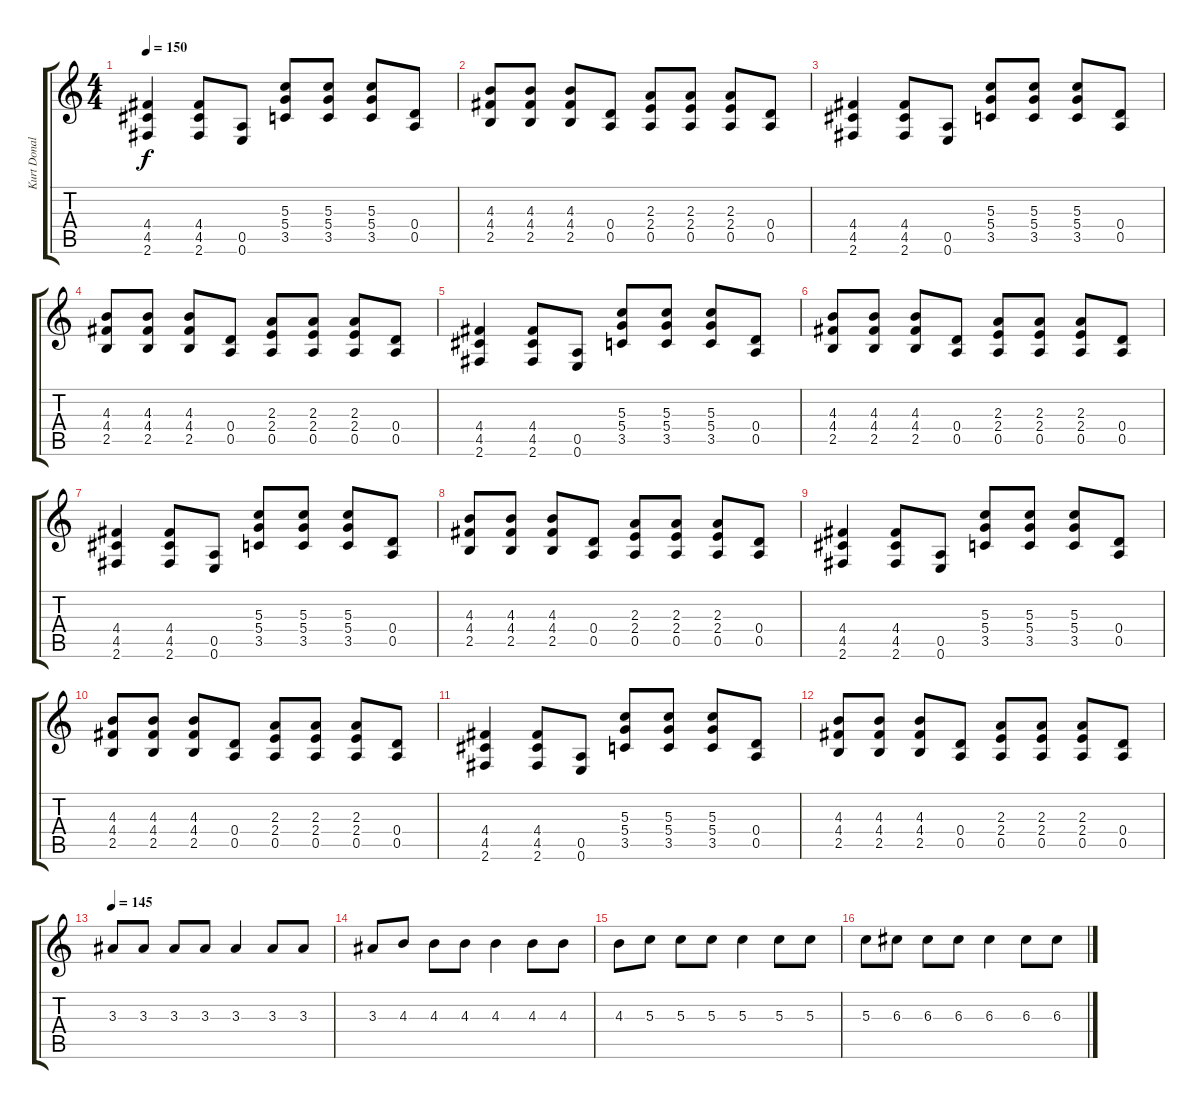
\track ("Kurt Donald Cobain (Guitar)" "Kurt Donal") {instrument electricguitarclean}
\staff {score tabs}
\tuning (E4 B3 G3 D3 A2 E2) {hide}
\ts (4 4)
\tempo 150
\clef g2
\ks c
(4.4 4.5 2.6).4{dy f} (4.4 4.5 2.6).8 (0.5 0.6).8 (5.3 5.4 3.5).8 (5.3 5.4 3.5).8 (5.3 5.4 3.5).8 (0.4 0.5).8 |
(4.3 4.4 2.5).8 (4.3 4.4 2.5).8 (4.3 4.4 2.5).8 (0.4 0.5).8 (2.3 2.4 0.5).8 (2.3 2.4 0.5).8 (2.3 2.4 0.5).8 (0.4 0.5).8 |
(4.4 4.5 2.6).4 (4.4 4.5 2.6).8 (0.5 0.6).8 (5.3 5.4 3.5).8 (5.3 5.4 3.5).8 (5.3 5.4 3.5).8 (0.4 0.5).8 |
(4.3 4.4 2.5).8 (4.3 4.4 2.5).8 (4.3 4.4 2.5).8 (0.4 0.5).8 (2.3 2.4 0.5).8 (2.3 2.4 0.5).8 (2.3 2.4 0.5).8 (0.4 0.5).8 |
(4.4 4.5 2.6).4 (4.4 4.5 2.6).8 (0.5 0.6).8 (5.3 5.4 3.5).8 (5.3 5.4 3.5).8 (5.3 5.4 3.5).8 (0.4 0.5).8 |
(4.3 4.4 2.5).8 (4.3 4.4 2.5).8 (4.3 4.4 2.5).8 (0.4 0.5).8 (2.3 2.4 0.5).8 (2.3 2.4 0.5).8 (2.3 2.4 0.5).8 (0.4 0.5).8 |
(4.4 4.5 2.6).4 (4.4 4.5 2.6).8 (0.5 0.6).8 (5.3 5.4 3.5).8 (5.3 5.4 3.5).8 (5.3 5.4 3.5).8 (0.4 0.5).8 |
(4.3 4.4 2.5).8 (4.3 4.4 2.5).8 (4.3 4.4 2.5).8 (0.4 0.5).8 (2.3 2.4 0.5).8 (2.3 2.4 0.5).8 (2.3 2.4 0.5).8 (0.4 0.5).8 |
(4.4 4.5 2.6).4 (4.4 4.5 2.6).8 (0.5 0.6).8 (5.3 5.4 3.5).8 (5.3 5.4 3.5).8 (5.3 5.4 3.5).8 (0.4 0.5).8 |
(4.3 4.4 2.5).8 (4.3 4.4 2.5).8 (4.3 4.4 2.5).8 (0.4 0.5).8 (2.3 2.4 0.5).8 (2.3 2.4 0.5).8 (2.3 2.4 0.5).8 (0.4 0.5).8 |
(4.4 4.5 2.6).4 (4.4 4.5 2.6).8 (0.5 0.6).8 (5.3 5.4 3.5).8 (5.3 5.4 3.5).8 (5.3 5.4 3.5).8 (0.4 0.5).8 |
(4.3 4.4 2.5).8 (4.3 4.4 2.5).8 (4.3 4.4 2.5).8 (0.4 0.5).8 (2.3 2.4 0.5).8 (2.3 2.4 0.5).8 (2.3 2.4 0.5).8 (0.4 0.5).8 |
\tempo 145
3.3.8{instrument distortionguitar} 3.3.8 3.3.8 3.3.8 3.3.4 3.3.8 3.3.8 |
3.3.8 4.3.8 4.3.8 4.3.8 4.3.4 4.3.8 4.3.8 |
4.3.8 5.3.8 5.3.8 5.3.8 5.3.4 5.3.8 5.3.8 |
5.3.8 6.3.8 6.3.8 6.3.8 6.3.4 6.3.8 6.3.8
